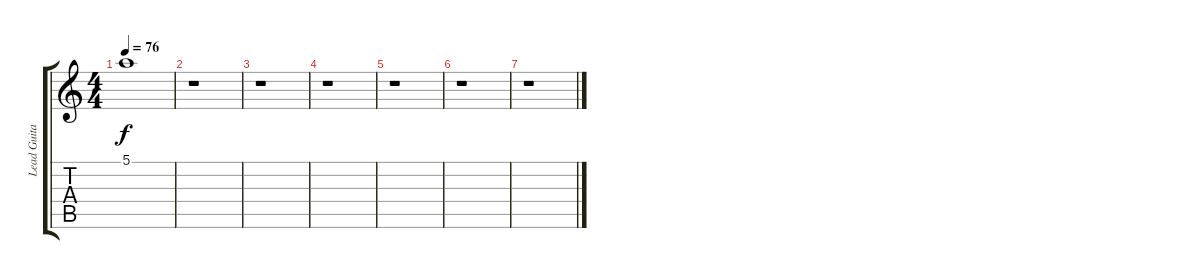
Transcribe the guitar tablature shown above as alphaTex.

\track ("Lead Guitar" "Lead Guita") {instrument electricguitarjazz}
\staff {score tabs}
\tuning (E4 B3 G3 D3 A2 E2) {hide}
\ts (4 4)
\tempo 76
\clef g2
\ks c
5.1{t}.1{dy f} |
r.1 |
r.1 |
r.1 |
r.1 |
r.1 |
r.1
